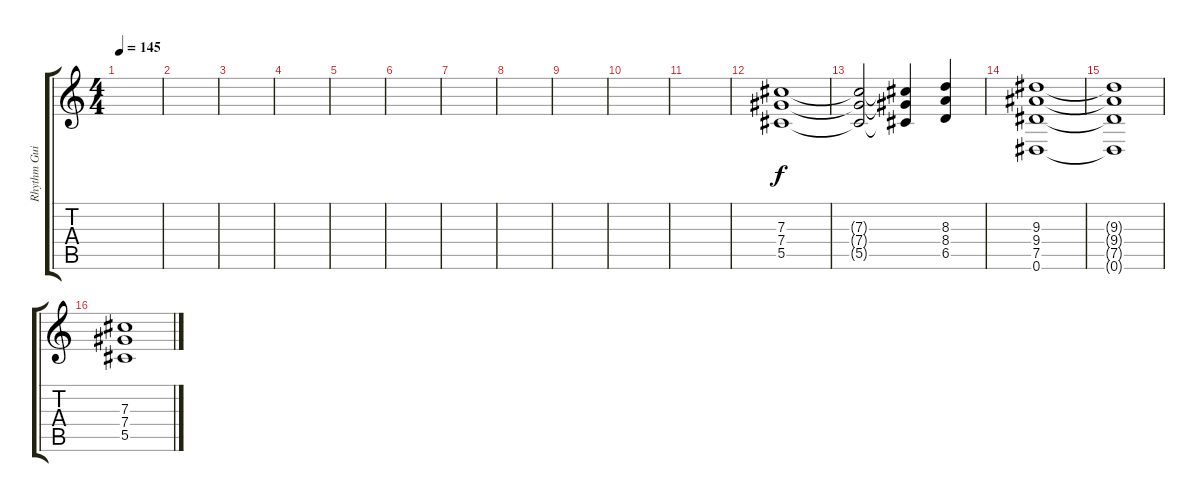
\track ("Rhythm Guitar" "Rhythm Gui") {instrument distortionguitar}
\staff {score tabs}
\tuning (Eb4 Bb3 Gb3 Db3 Ab2 Eb2) {hide}
\ts (4 4)
\tempo 145
\clef g2
\ks c
|
|
|
|
|
|
|
|
|
|
|
(7.3 7.4 5.5).1 |
(7.3{t} 7.4{t} 5.5{t}).2 (7.3{t} 7.4{t} 5.5{t}).4 (8.3 8.4 6.5).4 |
(9.3 9.4 7.5 0.6).1 |
(9.3{t} 9.4{t} 7.5{t} 0.6{t}).1 |
(7.3 7.4 5.5).1
